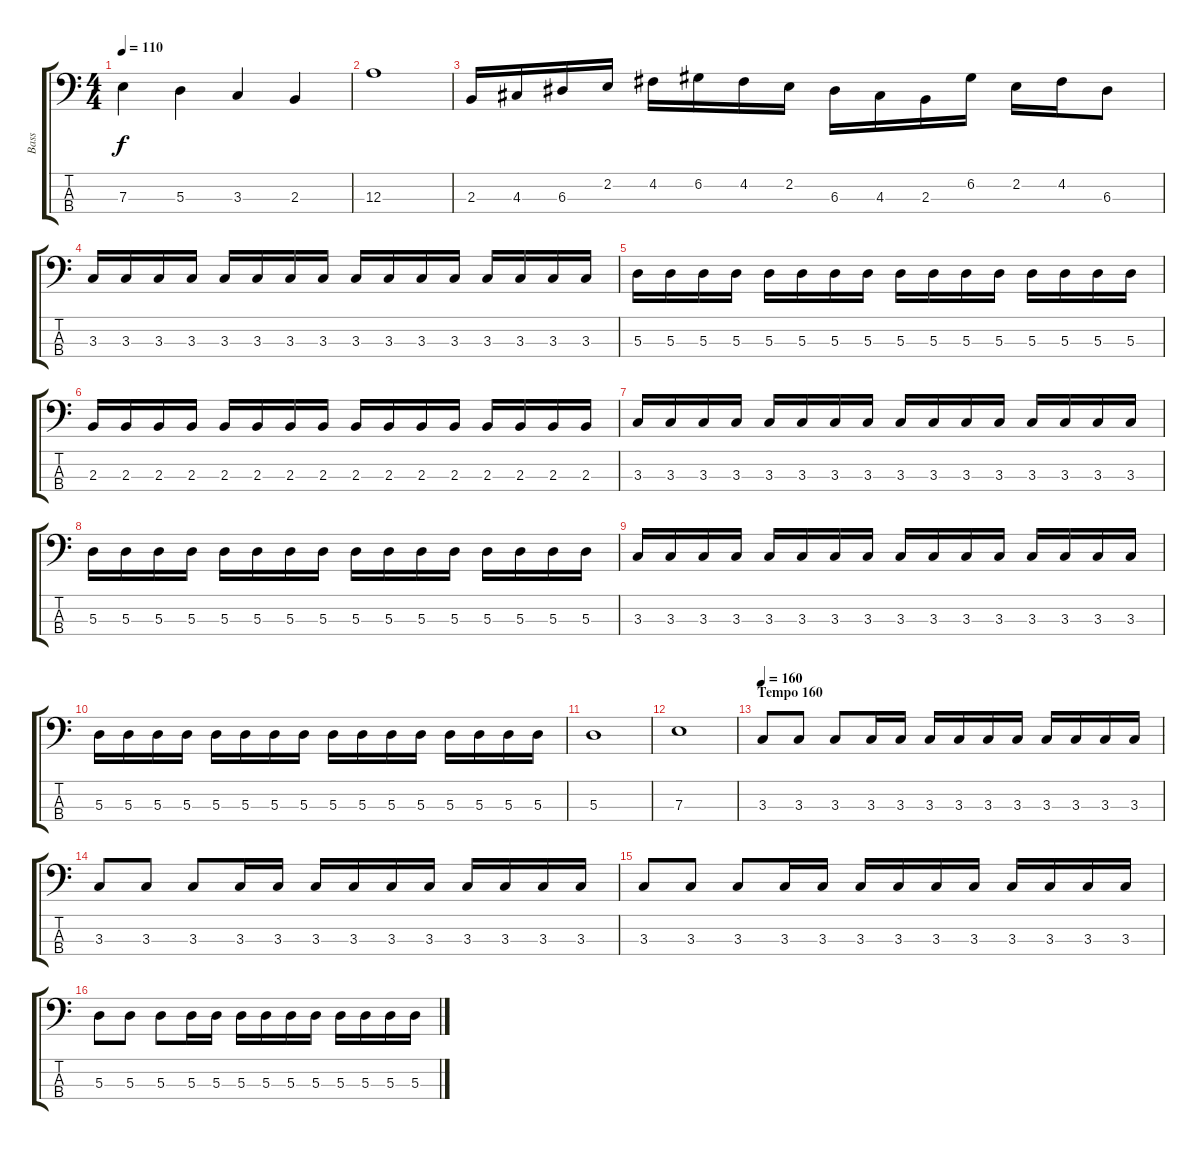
\track ("Bass" "Bass") {instrument electricbassfinger}
\staff {score tabs}
\tuning (G2 D2 A1 E1) {hide}
\ts (4 4)
\tempo 110
\clef f4
\ks c
7.3.4{dy f} 5.3.4 3.3.4 2.3.4 |
12.3.1 |
2.3.16{volume 12} 4.3.16 6.3.16 2.2.16 4.2.16 6.2.16 4.2.16 2.2.16 6.3.16 4.3.16 2.3.16 6.2.16 2.2.16 4.2.16 6.3.8 |
3.3.16{volume 9} 3.3.16 3.3.16 3.3.16 3.3.16 3.3.16 3.3.16 3.3.16 3.3.16 3.3.16 3.3.16 3.3.16 3.3.16 3.3.16 3.3.16 3.3.16 |
5.3.16 5.3.16 5.3.16 5.3.16 5.3.16 5.3.16 5.3.16 5.3.16 5.3.16 5.3.16 5.3.16 5.3.16 5.3.16 5.3.16 5.3.16 5.3.16 |
2.3.16 2.3.16 2.3.16 2.3.16 2.3.16 2.3.16 2.3.16 2.3.16 2.3.16 2.3.16 2.3.16 2.3.16 2.3.16 2.3.16 2.3.16 2.3.16 |
3.3.16 3.3.16 3.3.16 3.3.16 3.3.16 3.3.16 3.3.16 3.3.16 3.3.16 3.3.16 3.3.16 3.3.16 3.3.16 3.3.16 3.3.16 3.3.16 |
5.3.16 5.3.16 5.3.16 5.3.16 5.3.16 5.3.16 5.3.16 5.3.16 5.3.16 5.3.16 5.3.16 5.3.16 5.3.16 5.3.16 5.3.16 5.3.16 |
3.3.16 3.3.16 3.3.16 3.3.16 3.3.16 3.3.16 3.3.16 3.3.16 3.3.16 3.3.16 3.3.16 3.3.16 3.3.16 3.3.16 3.3.16 3.3.16 |
5.3.16 5.3.16 5.3.16 5.3.16 5.3.16 5.3.16 5.3.16 5.3.16 5.3.16 5.3.16 5.3.16 5.3.16 5.3.16 5.3.16 5.3.16 5.3.16 |
5.3.1 |
7.3.1 |
\section ("" "Tempo 160")
\tempo 160
3.3.8 3.3.8 3.3.8 3.3.16 3.3.16 3.3.16 3.3.16 3.3.16 3.3.16 3.3.16 3.3.16 3.3.16 3.3.16 |
3.3.8 3.3.8 3.3.8 3.3.16 3.3.16 3.3.16 3.3.16 3.3.16 3.3.16 3.3.16 3.3.16 3.3.16 3.3.16 |
3.3.8 3.3.8 3.3.8 3.3.16 3.3.16 3.3.16 3.3.16 3.3.16 3.3.16 3.3.16 3.3.16 3.3.16 3.3.16 |
5.3.8 5.3.8 5.3.8 5.3.16 5.3.16 5.3.16 5.3.16 5.3.16 5.3.16 5.3.16 5.3.16 5.3.16 5.3.16
